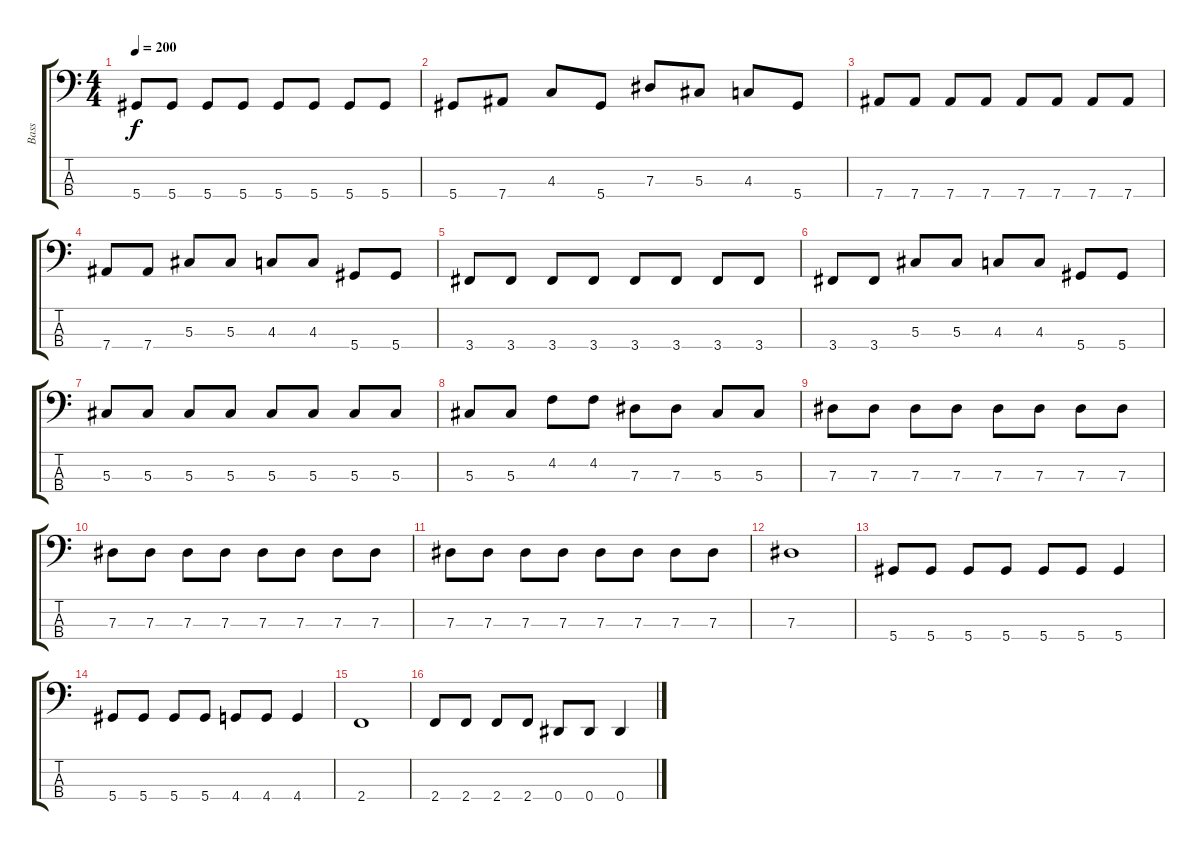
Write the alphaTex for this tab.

\track ("Bass" "Bass") {instrument electricbasspick}
\staff {score tabs}
\tuning (Gb2 Db2 Ab1 Eb1) {hide}
\ts (4 4)
\tempo 200
\clef f4
\ks c
5.4.8{dy f} 5.4.8 5.4.8 5.4.8 5.4.8 5.4.8 5.4.8 5.4.8 |
5.4.8 7.4.8 4.3.8 5.4.8 7.3.8 5.3.8 4.3.8 5.4.8 |
7.4.8 7.4.8 7.4.8 7.4.8 7.4.8 7.4.8 7.4.8 7.4.8 |
7.4.8 7.4.8 5.3.8 5.3.8 4.3.8 4.3.8 5.4.8 5.4.8 |
3.4.8 3.4.8 3.4.8 3.4.8 3.4.8 3.4.8 3.4.8 3.4.8 |
3.4.8 3.4.8 5.3.8 5.3.8 4.3.8 4.3.8 5.4.8 5.4.8 |
5.3.8 5.3.8 5.3.8 5.3.8 5.3.8 5.3.8 5.3.8 5.3.8 |
5.3.8 5.3.8 4.2.8 4.2.8 7.3.8 7.3.8 5.3.8 5.3.8 |
7.3.8 7.3.8 7.3.8 7.3.8 7.3.8 7.3.8 7.3.8 7.3.8 |
7.3.8 7.3.8 7.3.8 7.3.8 7.3.8 7.3.8 7.3.8 7.3.8 |
7.3.8 7.3.8 7.3.8 7.3.8 7.3.8 7.3.8 7.3.8 7.3.8 |
7.3.1 |
5.4.8 5.4.8 5.4.8 5.4.8 5.4.8 5.4.8 5.4.4 |
5.4.8 5.4.8 5.4.8 5.4.8 4.4.8 4.4.8 4.4.4 |
2.4.1 |
2.4.8 2.4.8 2.4.8 2.4.8 0.4.8 0.4.8 0.4.4
